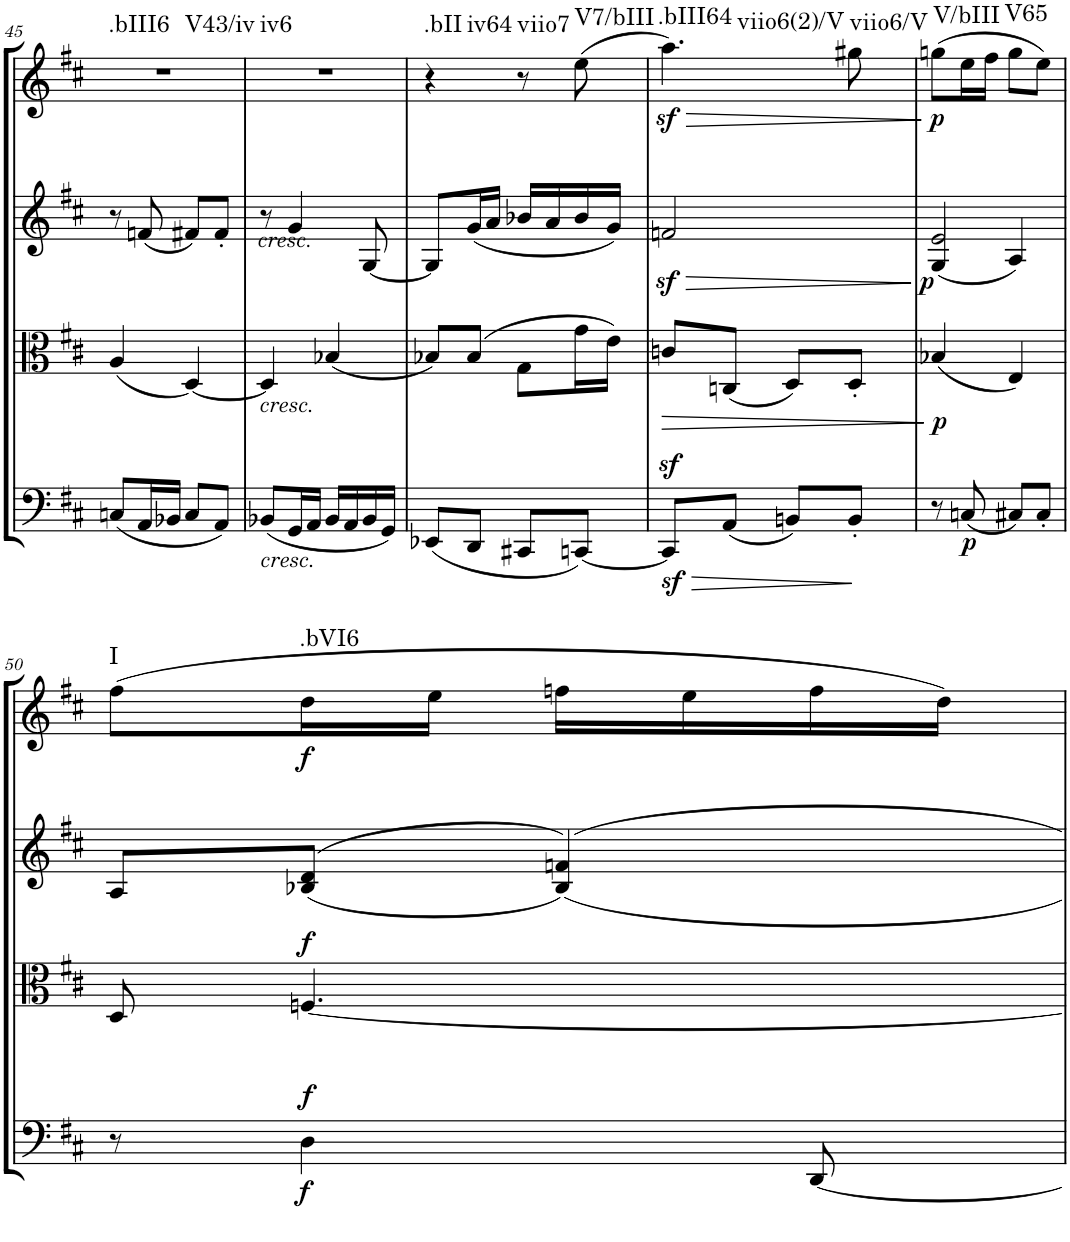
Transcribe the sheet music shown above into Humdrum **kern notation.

**kern	**dynam	**kern	**dynam	**kern	**dynam	**kern	**dynam	**harte
*part4	*part4	*part3	*part3	*part2	*part2	*part1	*part1	*part1
*staff4	*staff4	*staff3	*staff3	*staff2	*staff2	*staff1	*staff1	*
*I"Cello	*	*I"Viola	*	*I"2nd Violin	*	*I"1st Violin	*	*
*	*	*I'Vla	*	*I'Vln	*	*I'Vln	*	*
!!LO:PB:g=z
*clefF4	*	*clefC3	*	*clefG2	*	*clefG2	*	*
*k[f#c#]	*	*k[f#c#]	*	*k[f#c#]	*	*k[f#c#]	*	*
*M2/4	*	*M2/4	*	*M2/4	*	*M2/4	*	*
=45	=45	=45	=45	=45	=45	=45	=45	=45
!	!	!	!	!	!	!	!	!LO:H:n=1:kt=.bIII6
!	!	!	!	!	!	!	!	!LO:H:n=2:kt=V43/iv
(8Cn/L	.	(4A/	.	8r	.	2r	.	N N
16AA/L	.	.	.	(8fn/	.	.	.	.
16BB-X/JJ	.	.	.	.	.	.	.	.
8C/L	.	[4D/)	.	8f#X/L)	.	.	.	.
8AA/J)	.	.	.	8f#'/J	.	.	.	.
=46	=46	=46	=46	=46	=46	=46	=46	=46
!	!	!	!	!LO:TX:a:i:t=cresc.	!	!	!	!
!	!	!LO:TX:b:i:t=cresc.	!	!	!	!	!	!
!LO:TX:b:i:t=cresc.	!	!	!	!	!	!	!	!LO:H:kt=iv6
(8BB-X/L	.	4D/]	.	8r	.	2r	.	N
16GG/L	.	.	.	4g/	.	.	.	.
16AA/JJ	.	.	.	.	.	.	.	.
16BB-/LL	.	(4B-X/	.	.	.	.	.	.
16AA/	.	.	.	.	.	.	.	.
16BB-/	.	.	.	[8G/	.	.	.	.
16GG/JJ)	.	.	.	.	.	.	.	.
=47	=47	=47	=47	=47	=47	=47	=47	=47
!	!	!	!	!	!	!	!	!LO:H:n=1:kt=.bII
!	!	!	!	!	!	!	!	!LO:H:n=2:kt=iv64
(8EE-X/L	.	8B-X/L)	.	8G/L]	.	4r	.	N N
8DD/J	.	(8B-/J	.	(16g/L	.	.	.	.
.	.	.	.	16a/JJ	.	.	.	.
!	!	!	!	!	!	!	!	!LO:H:kt=viio7
8CC#X/L	.	8G\L	.	16b-X/LL	.	8r	.	N
.	.	.	.	16a/	.	.	.	.
!	!	!	!	!	!	!	!	!LO:H:kt=V7/bIII
[8CCn/J)	.	16g\L	.	16b-/	.	(8ee\	.	N
.	.	16e\JJ)	.	16g/JJ)	.	.	.	.
=48	=48	=48	=48	=48	=48	=48	=48	=48
!	!LO:HP:b	!	!LO:HP:b	!	!LO:HP:b	!	!LO:HP:b	!
!	!	!	!	!	!	!	!LO:DY:n=1:b	!LO:H:n=1:kt=.bIII64
!	!	!	!	!	!	!	!	!LO:H:n=2:kt=viio6(2)/V
8CCz>/L]	>	8cn/L	>	2fnz</	>	4.aa\)	> sf	N N
(8AA/J	.	(8Cn/J	.	.	.	.	.	.
8BBn/L)	.	8D/L)	.	.	.	.	.	.
!	!	!	!	!	!	!	!	!LO:H:kt=viio6/V
8BB'/J	.	8D'/J	.	.	.	8gg#X\	.	N
.	]	.	]	.	]	.	]	.
=49	=49	=49	=49	=49	=49	=49	=49	=49
*	*	*	*	*^	*	*	*	*
!	!	!	!LO:DY:b	!	!	!LO:DY:b	!	!LO:DY:b	!LO:H:kt=V/bIII
8r	.	(4B-X/	p	(<4G/	2e/	p	(8ggn\L	p	N
!	!LO:DY:b	!	!	!	!	!	!	!	!
(8Cn/	p	.	.	.	.	.	16ee\L	.	.
.	.	.	.	.	.	.	16ff#\JJ	.	.
!	!	!	!	!	!	!	!	!	!LO:H:kt=V65
8C#X/L)	.	4E/)	.	4A/)	.	.	8gg\L	.	N
8C#'/J	.	.	.	.	.	.	8ee\J)	.	.
*	*	*	*	*v	*v	*	*	*	*
!!LO:LB:g=z
=50	=50	=50	=50	=50	=50	=50	=50	=50
!	!	!	!	!	!	!	!	!LO:H:kt=I
8r	.	8D/	.	8A/L	.	(8ff#\L	.	N
!	!LO:DY:b	!	!	!	!	!	!	!
!	!LO:DY:n=1:a	!	!LO:DY:a	!	!	!	!LO:DY:b	!LO:H:kt=.bVI6
4D\	f f	[4.Fn/	f	(>(8B-X/ 8d/J	.	16dd\L	f	N
.	.	.	.	.	.	16ee\JJ	.	.
.	.	.	.	4B-/ 4fn/))	.	16ffn\LL	.	.
.	.	.	.	.	.	16ee\	.	.
[8DD/	.	.	.	.	.	16ff\	.	.
.	.	.	.	.	.	16dd\JJ)	.	.
=	=	=	=	=	=	=	=	=
*-	*-	*-	*-	*-	*-	*-	*-	*-
